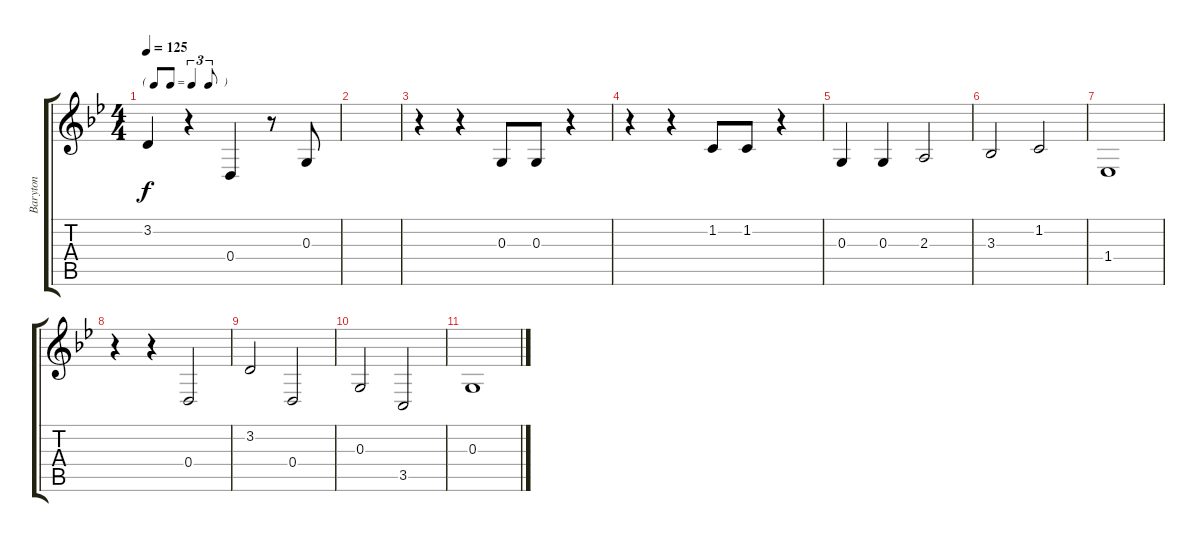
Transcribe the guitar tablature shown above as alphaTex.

\track ("Baryton" "Baryton") {instrument baritonesax}
\staff {score tabs}
\tuning (E4 B3 G3 D3 A2 E2) {hide}
\ts (4 4)
\tf triplet8th
\tempo 125
\clef g2
\ks bb
3.2.4{dy f} r.4 0.4.4 r.8 0.3.8 |
|
r.4 r.4 0.3.8 0.3.8 r.4 |
r.4 r.4 1.2.8 1.2.8 r.4 |
0.3.4 0.3.4 2.3.2 |
3.3.2 1.2.2 |
1.4.1 |
r.4 r.4 0.4.2 |
3.2.2 0.4.2 |
0.3.2 3.5.2 |
0.3.1
